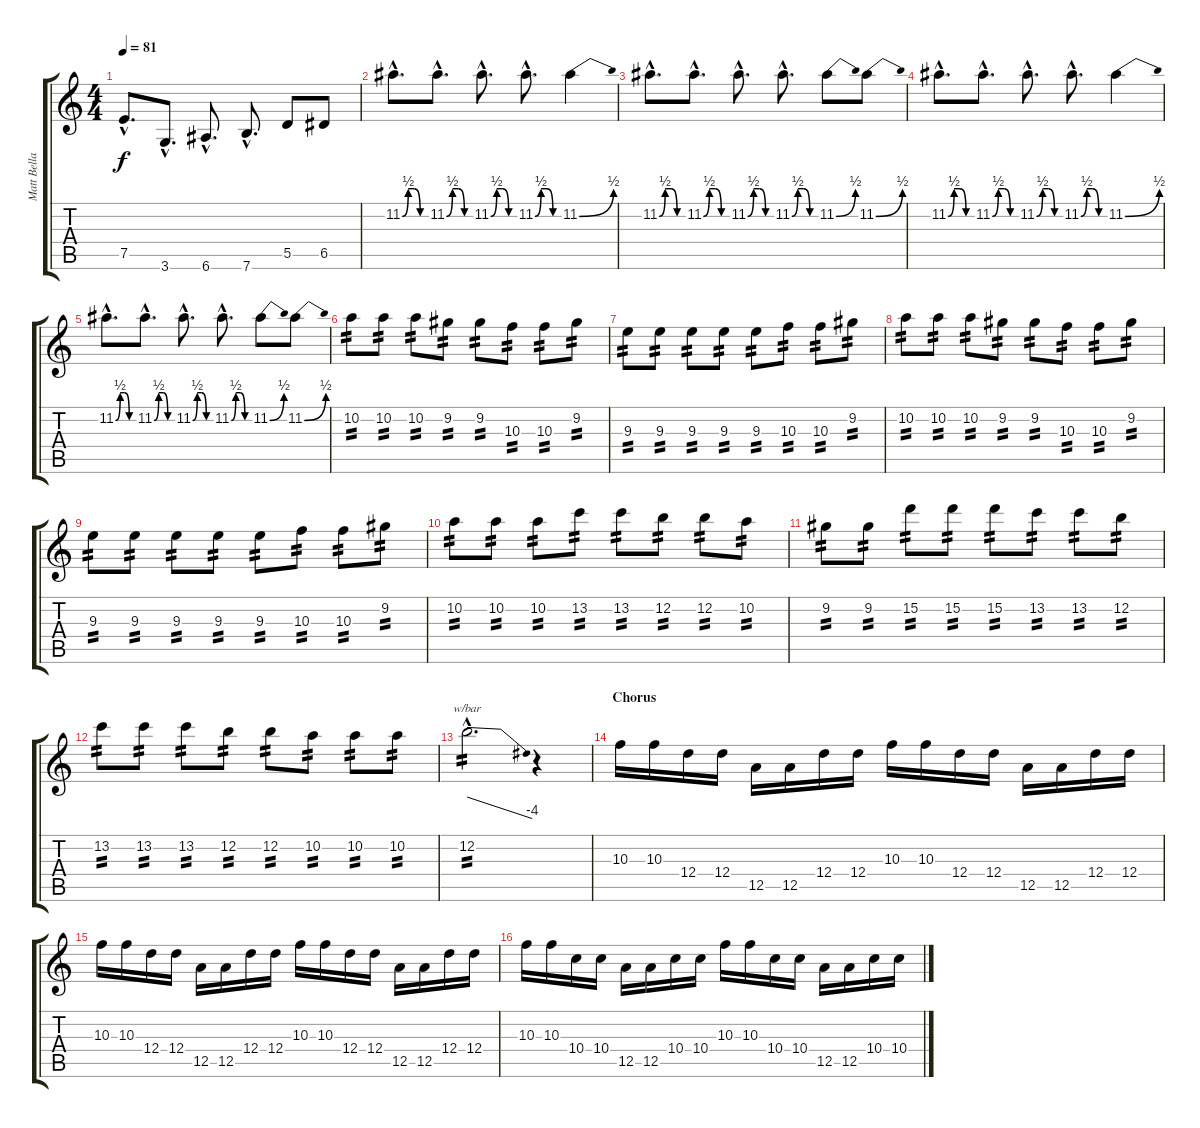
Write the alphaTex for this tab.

\track ("Matt Bellamy" "Matt Bella") {instrument distortionguitar}
\staff {score tabs}
\tuning (E4 B3 G3 D3 A2 E2) {hide}
\ts (4 4)
\tempo 81
\clef g2
\ks c
7.5{hac}.8{d dy f} 3.6{hac}.8{d} 6.6{hac}.8{d} 7.6{hac}.8{d} 5.5.8 6.5.8 |
11.2{be (custom 0 0 15 2 30 2 45 0 60 0) hac}.8{d} 11.2{be (custom 0 0 15 2 30 2 45 0 60 0) hac}.8{d} 11.2{be (custom 0 0 15 2 30 2 45 0 60 0) hac}.8{d} 11.2{be (custom 0 0 15 2 30 2 45 0 60 0) hac}.8{d} 11.2{be (bend 0 0 60 2)}.4 |
11.2{be (custom 0 0 15 2 30 2 45 0 60 0) hac}.8{d} 11.2{be (custom 0 0 15 2 30 2 45 0 60 0) hac}.8{d} 11.2{be (custom 0 0 15 2 30 2 45 0 60 0) hac}.8{d} 11.2{be (custom 0 0 15 2 30 2 45 0 60 0) hac}.8{d} 11.2{be (bend 0 0 60 2)}.8 11.2{be (bend 0 0 60 2)}.8 |
11.2{be (custom 0 0 15 2 30 2 45 0 60 0) hac}.8{d} 11.2{be (custom 0 0 15 2 30 2 45 0 60 0) hac}.8{d} 11.2{be (custom 0 0 15 2 30 2 45 0 60 0) hac}.8{d} 11.2{be (custom 0 0 15 2 30 2 45 0 60 0) hac}.8{d} 11.2{be (bend 0 0 60 2)}.4 |
11.2{be (custom 0 0 15 2 30 2 45 0 60 0) hac}.8{d} 11.2{be (custom 0 0 15 2 30 2 45 0 60 0) hac}.8{d} 11.2{be (custom 0 0 15 2 30 2 45 0 60 0) hac}.8{d} 11.2{be (custom 0 0 15 2 30 2 45 0 60 0) hac}.8{d} 11.2{be (bend 0 0 60 2)}.8 11.2{be (bend 0 0 60 2)}.8 |
10.2.8{tp 2} 10.2.8{tp 2} 10.2.8{tp 2} 9.2.8{tp 2} 9.2.8{tp 2} 10.3.8{tp 2} 10.3.8{tp 2} 9.2.8{tp 2} |
9.3.8{tp 2} 9.3.8{tp 2} 9.3.8{tp 2} 9.3.8{tp 2} 9.3.8{tp 2} 10.3.8{tp 2} 10.3.8{tp 2} 9.2.8{tp 2} |
10.2.8{tp 2} 10.2.8{tp 2} 10.2.8{tp 2} 9.2.8{tp 2} 9.2.8{tp 2} 10.3.8{tp 2} 10.3.8{tp 2} 9.2.8{tp 2} |
9.3.8{tp 2} 9.3.8{tp 2} 9.3.8{tp 2} 9.3.8{tp 2} 9.3.8{tp 2} 10.3.8{tp 2} 10.3.8{tp 2} 9.2.8{tp 2} |
10.2.8{tp 2} 10.2.8{tp 2} 10.2.8{tp 2} 13.2.8{tp 2} 13.2.8{tp 2} 12.2.8{tp 2} 12.2.8{tp 2} 10.2.8{tp 2} |
9.2.8{tp 2} 9.2.8{tp 2} 15.2.8{tp 2} 15.2.8{tp 2} 15.2.8{tp 2} 13.2.8{tp 2} 13.2.8{tp 2} 12.2.8{tp 2} |
13.2.8{tp 2} 13.2.8{tp 2} 13.2.8{tp 2} 12.2.8{tp 2} 12.2.8{tp 2} 10.2.8{tp 2} 10.2.8{tp 2} 10.2.8{tp 2} |
12.2{hac}.2{d tbe (dive default 0 0 60 -16) tp 2} r.4 |
\section ("" "Chorus")
10.3.16 10.3.16 12.4.16 12.4.16 12.5.16 12.5.16 12.4.16 12.4.16 10.3.16 10.3.16 12.4.16 12.4.16 12.5.16 12.5.16 12.4.16 12.4.16 |
10.3.16 10.3.16 12.4.16 12.4.16 12.5.16 12.5.16 12.4.16 12.4.16 10.3.16 10.3.16 12.4.16 12.4.16 12.5.16 12.5.16 12.4.16 12.4.16 |
10.3.16 10.3.16 10.4.16 10.4.16 12.5.16 12.5.16 10.4.16 10.4.16 10.3.16 10.3.16 10.4.16 10.4.16 12.5.16 12.5.16 10.4.16 10.4.16
